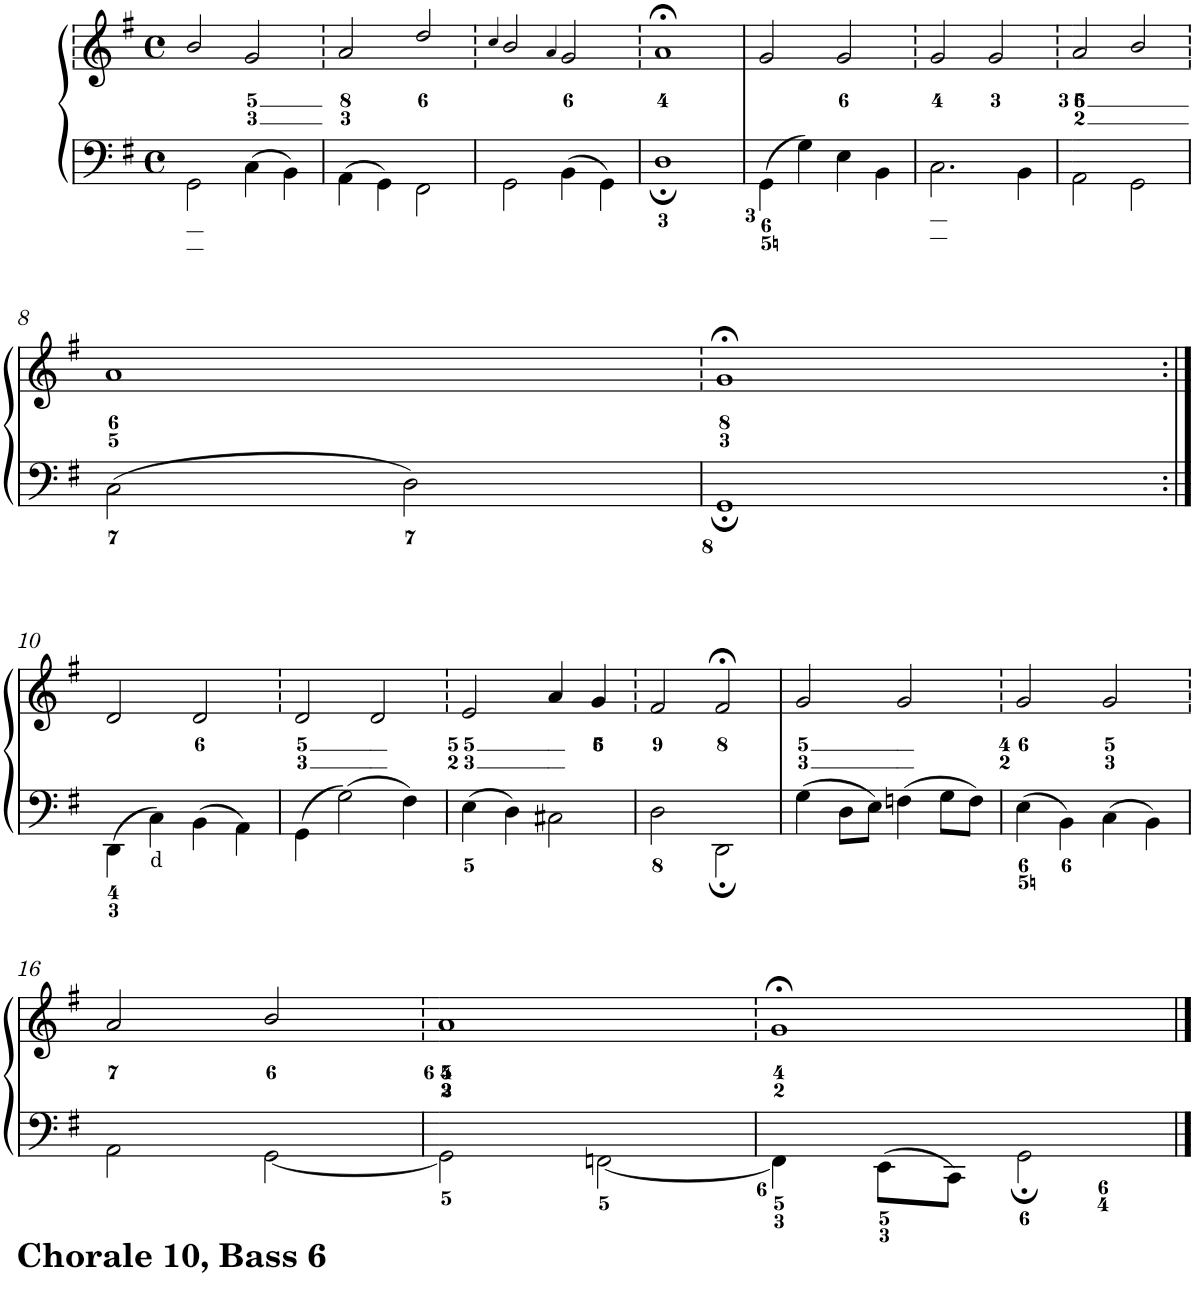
**kern	**text	**kern
*part1	*part1	*part1
*staff2	*staff2	*staff1
*I"Piano	*	*
*I'Pno.	*	*
*clefF4	*	*clefG2
*k[f#]	*	*k[f#]
*G:	*	*G:
*M4/4	*	*M4/4
*met(c)	*	*met(c)
=1	=1	=1
2GG\	.	2b/
4C\	.	2g/
4BB\	.	.
=2	=2	=2
4AA\	.	2a/
4GG\	.	.
2FF#\	.	2dd/
=3	=3	=3
.	.	4qcc/
2GG\	.	2b/
.	.	4qa/
4BB\	.	2g/
4GG\	.	.
=4	=4	=4
1D;	.	1a;<
=5	=5	=5
4GG\	.	2g/
4G\	.	.
4E\	.	2g/
4BB\	.	.
=6	=6	=6
2.C\	.	2g/
.	.	2g/
4BB\	.	.
=7	=7	=7
2AA\	.	2a/
2GG\	.	2b/
!!LO:LB:g=z
=8	=8	=8
2C\	.	1a
2D\	.	.
=9	=9	=9
1GG;	.	1g;<
!!LO:LB:g=z
=10:|!	=10:|!	=10:|!
4DD\	.	2d/
!	!LO:LY:b	!
4C\	d	.
4BB\	.	2d/
4AA\	.	.
=11	=11	=11
4GG\	.	2d/
2G\	.	.
.	.	2d/
4F#\	.	.
=12	=12	=12
4E\	.	2e/
4D\	.	.
2C#X\	.	4a/
.	.	4g/
=13	=13	=13
2D\	.	2f#/
2DD;\	.	2f#;</
=14	=14	=14
4G\	.	2g/
8D\L	.	.
8E\J	.	.
4Fn\	.	2g/
8G\L	.	.
8F\J	.	.
=15	=15	=15
4E\	.	2g/
4BB\	.	.
4C\	.	2g/
4BB\	.	.
!!LO:LB:g=z
=16	=16	=16
2AA\	.	2a/
[<2GG\	.	2b/
=17	=17	=17
2GG\]	.	1a
[<2FFn\	.	.
=18	=18	=18
4FF\]	.	1g;<
8EE\L	.	.
8CC\J	.	.
2GG;\	.	.
==	==	==
*-	*-	*-
